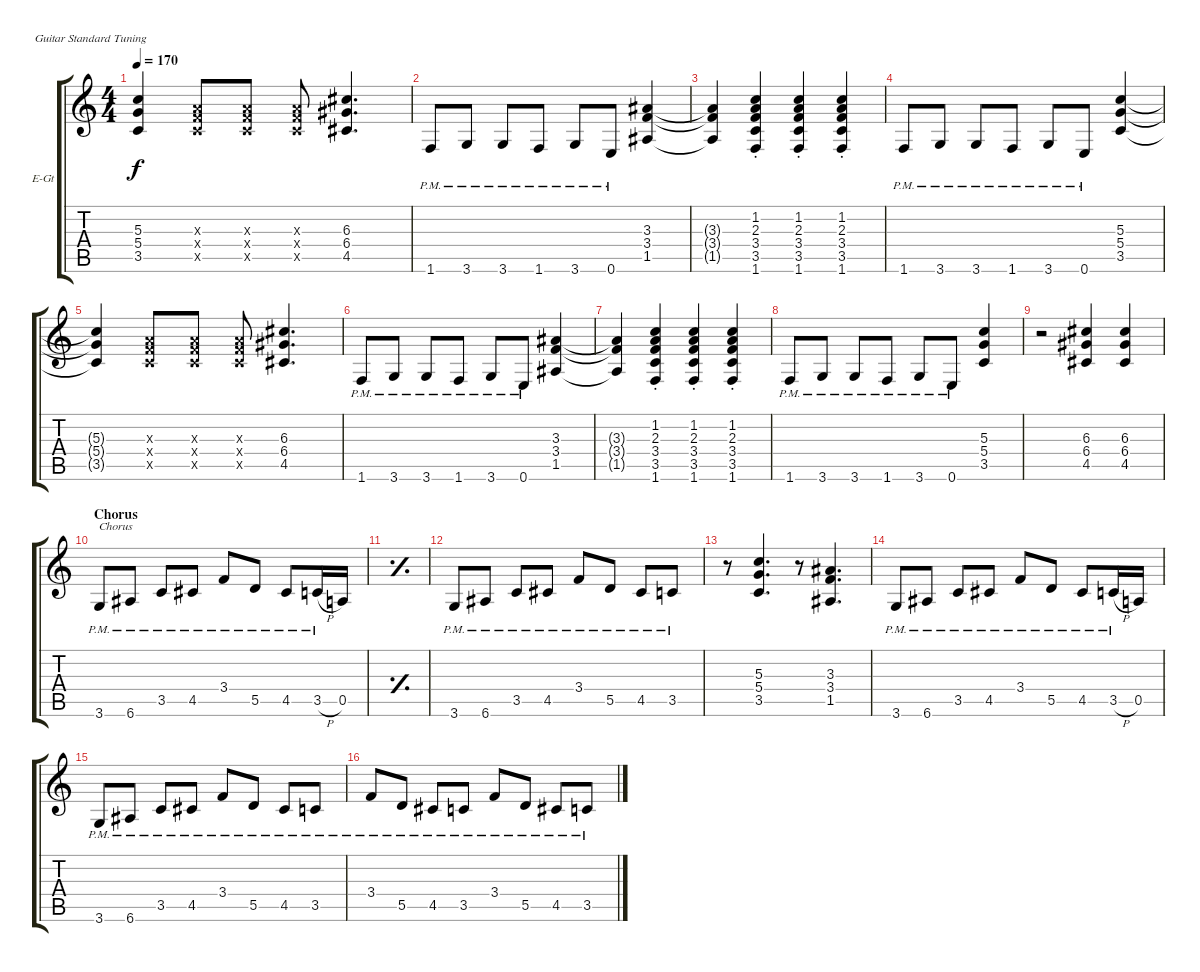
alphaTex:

\bracketExtendMode groupsimilarinstruments
\firstSystemTrackNameOrientation horizontal
\otherSystemsTrackNameOrientation horizontal
\track ("Guitar 1" "E-Gt") {instrument distortionguitar}
\staff {score tabs}
\tuning (E4 B3 G3 D3 A2 E2)
\ts (4 4)
\tempo 170
\clef g2
\ks c
(5.3{t} 5.4{t} 3.5{t}).4{dy f} (2.3{x} 3.4{x} 3.5{x}).8 (2.3{x} 3.4{x} 3.5{x}).8 (2.3{x} 3.4{x} 3.5{x}).8 (6.3 6.4 4.5).4{d} |
1.6{pm}.8 3.6{pm}.8 3.6{pm}.8 1.6{pm}.8 3.6{pm}.8 0.6{pm}.8 (3.3 3.4 1.5).4 |
(3.3{t} 3.4{t} 1.5{t}).4 (1.2{st} 2.3{st} 3.4{st} 3.5{st} 1.6{st}).4 (1.2{st} 2.3{st} 3.4{st} 3.5{st} 1.6{st}).4 (1.2{st} 2.3{st} 3.4{st} 3.5{st} 1.6{st}).4 |
1.6{pm}.8 3.6{pm}.8 3.6{pm}.8 1.6{pm}.8 3.6{pm}.8 0.6{pm}.8 (5.3 5.4 3.5).4 |
(5.3{t} 5.4{t} 3.5{t}).4 (2.3{x} 3.4{x} 3.5{x}).8 (2.3{x} 3.4{x} 3.5{x}).8 (2.3{x} 3.4{x} 3.5{x}).8 (6.3 6.4 4.5).4{d} |
1.6{pm}.8 3.6{pm}.8 3.6{pm}.8 1.6{pm}.8 3.6{pm}.8 0.6{pm}.8 (3.3 3.4 1.5).4 |
(3.3{t} 3.4{t} 1.5{t}).4 (1.2{st} 2.3{st} 3.4{st} 3.5{st} 1.6{st}).4 (1.2{st} 2.3{st} 3.4{st} 3.5{st} 1.6{st}).4 (1.2{st} 2.3{st} 3.4{st} 3.5{st} 1.6{st}).4 |
1.6{pm}.8 3.6{pm}.8 3.6{pm}.8 1.6{pm}.8 3.6{pm}.8 0.6{pm}.8 (5.3 5.4 3.5).4 |
r.2 (6.3 6.4 4.5).4 (6.3 6.4 4.5).4 |
\section ("" "Chorus")
3.6{pm}.8{txt "Chorus"} 6.6{pm}.8 3.5{pm}.8 4.5{pm}.8 3.4{pm}.8 5.5{pm}.8 4.5{pm}.8 3.5{h pm}.16 0.5.16 |
\simile simple
|
\simile none
3.6{pm}.8 6.6{pm}.8 3.5{pm}.8 4.5{pm}.8 3.4{pm}.8 5.5{pm}.8 4.5{pm}.8 3.5{pm}.8 |
r.8 (5.3 5.4 3.5).4{d} r.8 (3.3 3.4 1.5).4{d} |
3.6{pm}.8 6.6{pm}.8 3.5{pm}.8 4.5{pm}.8 3.4{pm}.8 5.5{pm}.8 4.5{pm}.8 3.5{h pm}.16 0.5.16 |
3.6{pm}.8 6.6{pm}.8 3.5{pm}.8 4.5{pm}.8 3.4{pm}.8 5.5{pm}.8 4.5{pm}.8 3.5{pm}.8 |
3.4{pm}.8 5.5{pm}.8 4.5{pm}.8 3.5{pm}.8 3.4{pm}.8 5.5{pm}.8 4.5{pm}.8 3.5{pm}.8
